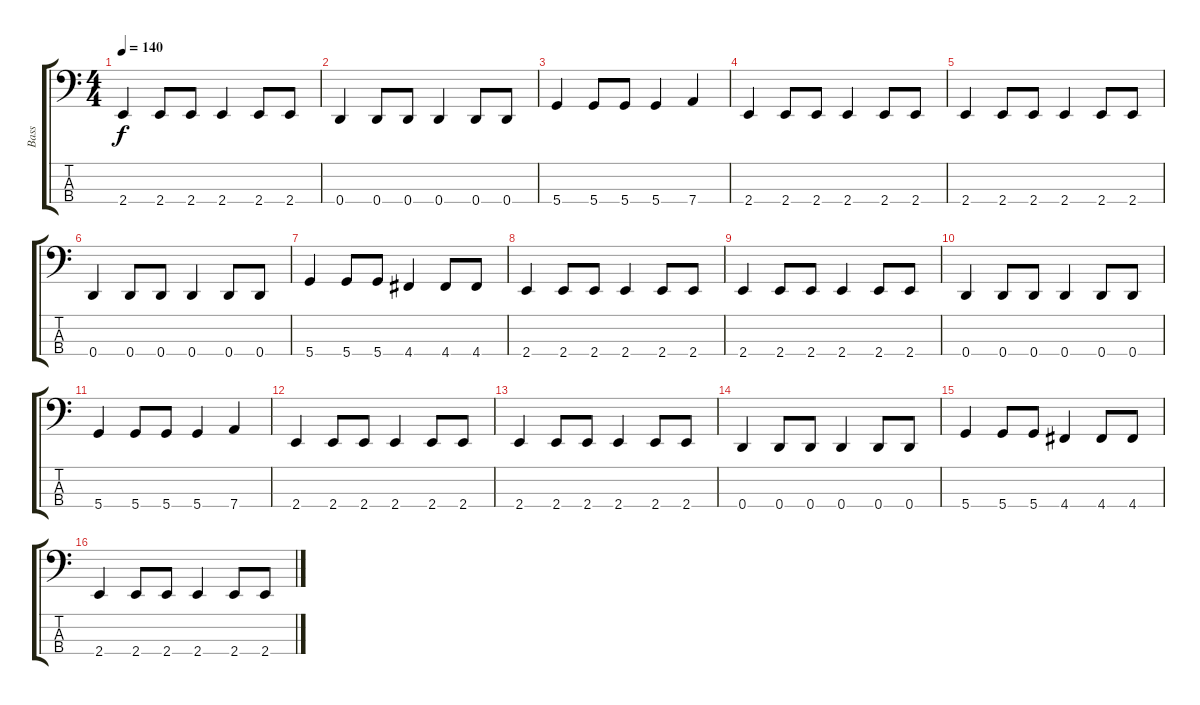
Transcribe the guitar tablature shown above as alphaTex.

\track ("Bass" "Bass") {instrument electricbassfinger}
\staff {score tabs}
\tuning (G2 D2 A1 D1) {hide}
\ts (4 4)
\tempo 140
\clef f4
\ks c
2.4.4{dy f} 2.4.8 2.4.8 2.4.4 2.4.8 2.4.8 |
0.4.4 0.4.8 0.4.8 0.4.4 0.4.8 0.4.8 |
5.4.4 5.4.8 5.4.8 5.4.4 7.4.4 |
2.4.4 2.4.8 2.4.8 2.4.4 2.4.8 2.4.8 |
2.4.4 2.4.8 2.4.8 2.4.4 2.4.8 2.4.8 |
0.4.4 0.4.8 0.4.8 0.4.4 0.4.8 0.4.8 |
5.4.4 5.4.8 5.4.8 4.4.4 4.4.8 4.4.8 |
2.4.4 2.4.8 2.4.8 2.4.4 2.4.8 2.4.8 |
2.4.4 2.4.8 2.4.8 2.4.4 2.4.8 2.4.8 |
0.4.4 0.4.8 0.4.8 0.4.4 0.4.8 0.4.8 |
5.4.4 5.4.8 5.4.8 5.4.4 7.4.4 |
2.4.4 2.4.8 2.4.8 2.4.4 2.4.8 2.4.8 |
2.4.4 2.4.8 2.4.8 2.4.4 2.4.8 2.4.8 |
0.4.4 0.4.8 0.4.8 0.4.4 0.4.8 0.4.8 |
5.4.4 5.4.8 5.4.8 4.4.4 4.4.8 4.4.8 |
2.4.4 2.4.8 2.4.8 2.4.4 2.4.8 2.4.8
